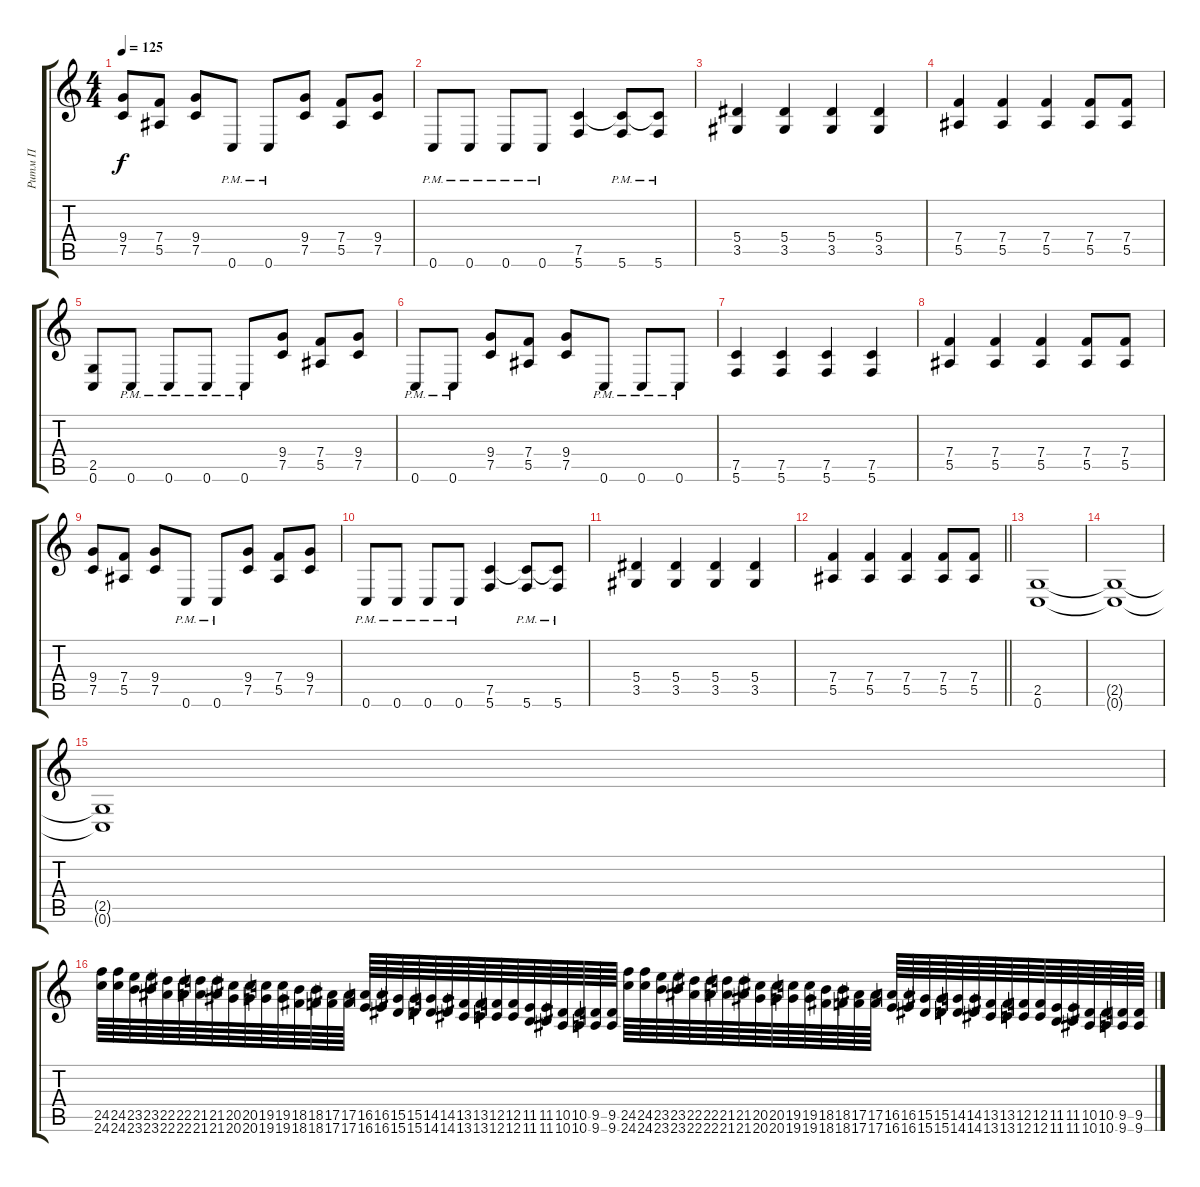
\track ("Ритм П" "Ритм П") {instrument overdrivenguitar}
\staff {score tabs}
\tuning (C4 G3 Eb3 Bb2 F2 C2) {hide}
\ts (4 4)
\tempo 125
\clef g2
\ks c
(9.4 7.5).8{dy f} (7.4 5.5).8 (9.4 7.5).8 0.6{pm}.8 0.6{pm}.8 (9.4 7.5).8 (7.4 5.5).8 (9.4 7.5).8 |
0.6{pm}.8 0.6{pm}.8 0.6{pm}.8 0.6{pm}.8 (7.5 5.6).4 (7.5{t} 5.6{pm}).8 (7.5{t} 5.6{pm}).8 |
(5.4 3.5).4 (5.4 3.5).4 (5.4 3.5).4 (5.4 3.5).4 |
(7.4 5.5).4 (7.4 5.5).4 (7.4 5.5).4 (7.4 5.5).8 (7.4 5.5).8 |
(2.5 0.6).8 0.6{pm}.8 0.6{pm}.8 0.6{pm}.8 0.6{pm}.8 (9.4 7.5).8 (7.4 5.5).8 (9.4 7.5).8 |
0.6{pm}.8 0.6{pm}.8 (9.4 7.5).8 (7.4 5.5).8 (9.4 7.5).8 0.6{pm}.8 0.6{pm}.8 0.6{pm}.8 |
(7.5 5.6).4 (7.5 5.6).4 (7.5 5.6).4 (7.5 5.6).4 |
(7.4 5.5).4 (7.4 5.5).4 (7.4 5.5).4 (7.4 5.5).8 (7.4 5.5).8 |
(9.4 7.5).8 (7.4 5.5).8 (9.4 7.5).8 0.6{pm}.8 0.6{pm}.8 (9.4 7.5).8 (7.4 5.5).8 (9.4 7.5).8 |
0.6{pm}.8 0.6{pm}.8 0.6{pm}.8 0.6{pm}.8 (7.5 5.6).4 (7.5{t} 5.6{pm}).8 (7.5{t} 5.6{pm}).8 |
(5.4 3.5).4 (5.4 3.5).4 (5.4 3.5).4 (5.4 3.5).4 |
\barLineRight lightlight
(7.4 5.5).4 (7.4 5.5).4 (7.4 5.5).4 (7.4 5.5).8 (7.4 5.5).8 |
(2.5 0.6).1 |
(2.5{t} 0.6{t}).1 |
(2.5{t} 0.6{t}).1 |
(24.5 24.6).64 (24.5 24.6).64 (23.5 23.6).64 (23.5 23.6).64 (22.5 22.6).64 (22.5 22.6).64 (21.5 21.6).64 (21.5 21.6).64 (20.5 20.6).64 (20.5 20.6).64 (19.5 19.6).64 (19.5 19.6).64 (18.5 18.6).64 (18.5 18.6).64 (17.5 17.6).64 (17.5 17.6).64 (16.5 16.6).64 (16.5 16.6).64 (15.5 15.6).64 (15.5 15.6).64 (14.5 14.6).64 (14.5 14.6).64 (13.5 13.6).64 (13.5 13.6).64 (12.5 12.6).64 (12.5 12.6).64 (11.5 11.6).64 (11.5 11.6).64 (10.5 10.6).64 (10.5 10.6).64 (9.5 9.6).64 (9.5 9.6).64 (24.5 24.6).64 (24.5 24.6).64 (23.5 23.6).64 (23.5 23.6).64 (22.5 22.6).64 (22.5 22.6).64 (21.5 21.6).64 (21.5 21.6).64 (20.5 20.6).64 (20.5 20.6).64 (19.5 19.6).64 (19.5 19.6).64 (18.5 18.6).64 (18.5 18.6).64 (17.5 17.6).64 (17.5 17.6).64 (16.5 16.6).64 (16.5 16.6).64 (15.5 15.6).64 (15.5 15.6).64 (14.5 14.6).64 (14.5 14.6).64 (13.5 13.6).64 (13.5 13.6).64 (12.5 12.6).64 (12.5 12.6).64 (11.5 11.6).64 (11.5 11.6).64 (10.5 10.6).64 (10.5 10.6).64 (9.5 9.6).64 (9.5 9.6).64
